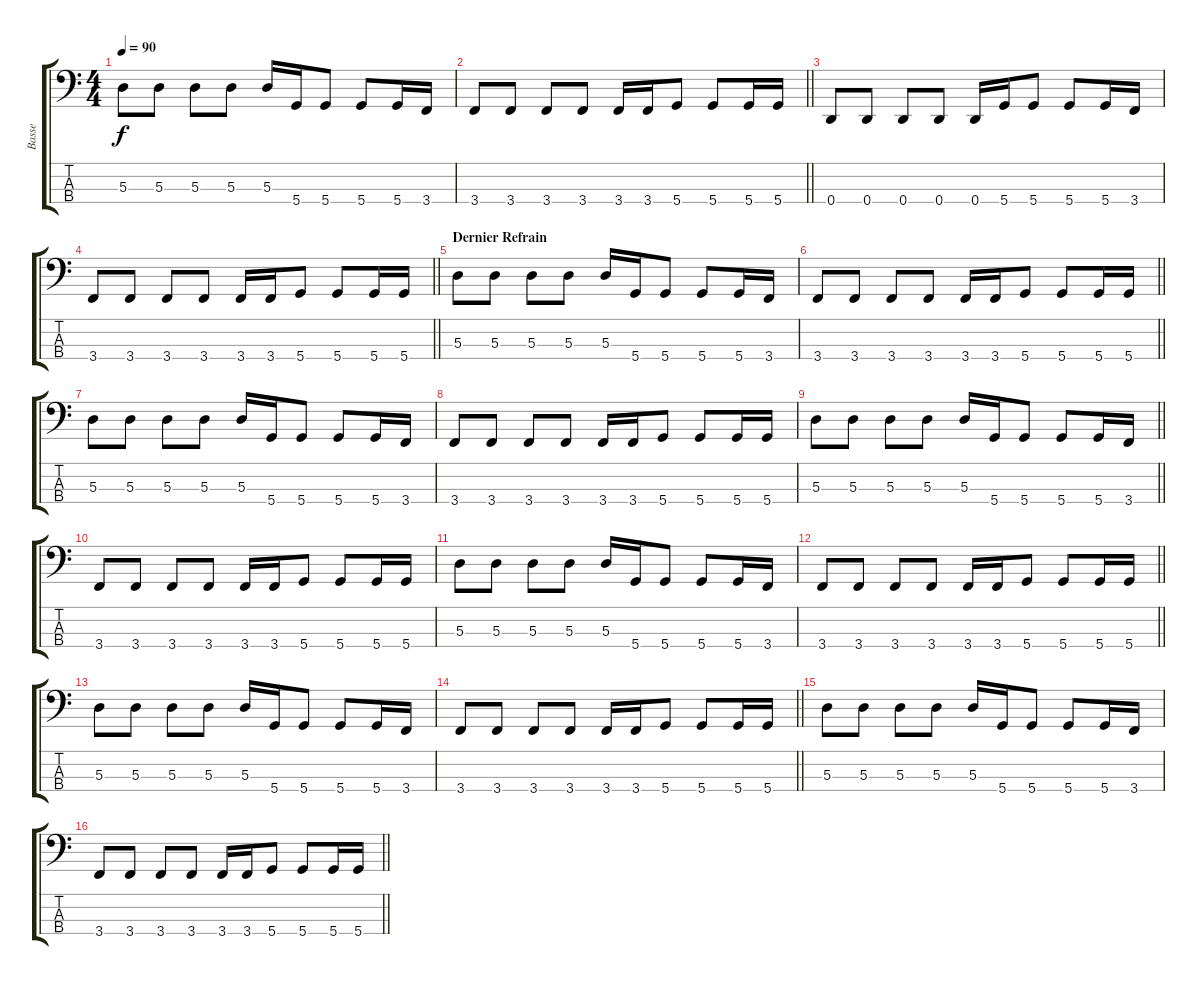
\track ("Basse" "Basse") {instrument acousticbass}
\staff {score tabs}
\tuning (G2 D2 A1 D1) {hide}
\ts (4 4)
\tempo 90
\clef f4
\ks c
5.3.8{dy f} 5.3.8 5.3.8 5.3.8 5.3.16 5.4.16 5.4.8 5.4.8 5.4.16 3.4.16 |
\barLineRight lightlight
3.4.8 3.4.8 3.4.8 3.4.8 3.4.16 3.4.16 5.4.8 5.4.8 5.4.16 5.4.16 |
0.4.8 0.4.8 0.4.8 0.4.8 0.4.16 5.4.16 5.4.8 5.4.8 5.4.16 3.4.16 |
\barLineRight lightlight
3.4.8 3.4.8 3.4.8 3.4.8 3.4.16 3.4.16 5.4.8 5.4.8 5.4.16 5.4.16 |
\section ("" "Dernier Refrain")
5.3.8 5.3.8 5.3.8 5.3.8 5.3.16 5.4.16 5.4.8 5.4.8 5.4.16 3.4.16 |
\barLineRight lightlight
3.4.8 3.4.8 3.4.8 3.4.8 3.4.16 3.4.16 5.4.8 5.4.8 5.4.16 5.4.16 |
5.3.8 5.3.8 5.3.8 5.3.8 5.3.16 5.4.16 5.4.8 5.4.8 5.4.16 3.4.16 |
3.4.8 3.4.8 3.4.8 3.4.8 3.4.16 3.4.16 5.4.8 5.4.8 5.4.16 5.4.16 |
\barLineRight lightlight
5.3.8 5.3.8 5.3.8 5.3.8 5.3.16 5.4.16 5.4.8 5.4.8 5.4.16 3.4.16 |
3.4.8 3.4.8 3.4.8 3.4.8 3.4.16 3.4.16 5.4.8 5.4.8 5.4.16 5.4.16 |
5.3.8 5.3.8 5.3.8 5.3.8 5.3.16 5.4.16 5.4.8 5.4.8 5.4.16 3.4.16 |
\barLineRight lightlight
3.4.8 3.4.8 3.4.8 3.4.8 3.4.16 3.4.16 5.4.8 5.4.8 5.4.16 5.4.16 |
5.3.8 5.3.8 5.3.8 5.3.8 5.3.16 5.4.16 5.4.8 5.4.8 5.4.16 3.4.16 |
\barLineRight lightlight
3.4.8 3.4.8 3.4.8 3.4.8 3.4.16 3.4.16 5.4.8 5.4.8 5.4.16 5.4.16 |
5.3.8 5.3.8 5.3.8 5.3.8 5.3.16 5.4.16 5.4.8 5.4.8 5.4.16 3.4.16 |
\barLineRight lightlight
3.4.8 3.4.8 3.4.8 3.4.8 3.4.16 3.4.16 5.4.8 5.4.8 5.4.16 5.4.16
